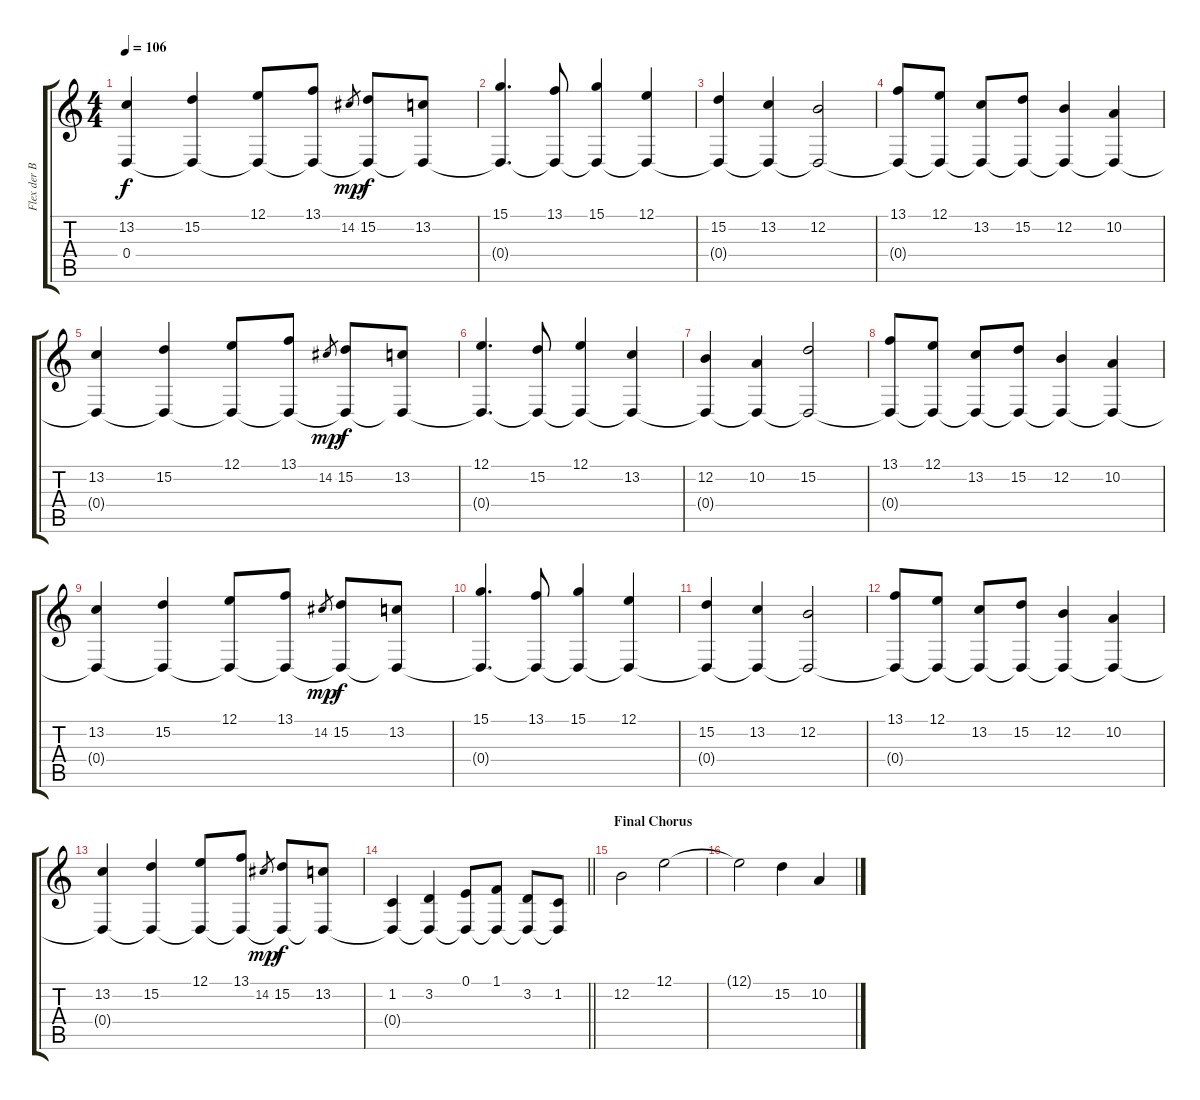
\track ("Flex der Biegsame" "Flex der B") {instrument bagpipe}
\staff {score tabs}
\tuning (E4 B3 G3 D3 A2 E2) {hide}
\ts (4 4)
\tempo 106
\clef g2
\ks c
(13.2 0.4{t}).4{dy f} (15.2 0.4{t}).4 (12.1 0.4{t}).8 (13.1 0.4{t}).8 14.2.8{gr dy mp} (15.2 0.4{t}).8{dy f} (13.2 0.4{t}).8 |
(15.1 0.4{t}).4{d} (13.1 0.4{t}).8 (15.1 0.4{t}).4 (12.1 0.4{t}).4 |
(15.2 0.4{t}).4 (13.2 0.4{t}).4 (12.2 0.4{t}).2 |
(13.1 0.4{t}).8 (12.1 0.4{t}).8 (13.2 0.4{t}).8 (15.2 0.4{t}).8 (12.2 0.4{t}).4 (10.2 0.4{t}).4 |
(13.2 0.4{t}).4 (15.2 0.4{t}).4 (12.1 0.4{t}).8 (13.1 0.4{t}).8 14.2.8{gr dy mp} (15.2 0.4{t}).8{dy f} (13.2 0.4{t}).8 |
(12.1 0.4{t}).4{d} (15.2 0.4{t}).8 (12.1 0.4{t}).4 (13.2 0.4{t}).4 |
(12.2 0.4{t}).4 (10.2 0.4{t}).4 (15.2 0.4{t}).2 |
(13.1 0.4{t}).8 (12.1 0.4{t}).8 (13.2 0.4{t}).8 (15.2 0.4{t}).8 (12.2 0.4{t}).4 (10.2 0.4{t}).4 |
(13.2 0.4{t}).4 (15.2 0.4{t}).4 (12.1 0.4{t}).8 (13.1 0.4{t}).8 14.2.8{gr dy mp} (15.2 0.4{t}).8{dy f} (13.2 0.4{t}).8 |
(15.1 0.4{t}).4{d} (13.1 0.4{t}).8 (15.1 0.4{t}).4 (12.1 0.4{t}).4 |
(15.2 0.4{t}).4 (13.2 0.4{t}).4 (12.2 0.4{t}).2 |
(13.1 0.4{t}).8 (12.1 0.4{t}).8 (13.2 0.4{t}).8 (15.2 0.4{t}).8 (12.2 0.4{t}).4 (10.2 0.4{t}).4 |
(13.2 0.4{t}).4 (15.2 0.4{t}).4 (12.1 0.4{t}).8 (13.1 0.4{t}).8 14.2.8{gr dy mp} (15.2 0.4{t}).8{dy f} (13.2 0.4{t}).8 |
\barLineRight lightlight
(1.2 0.4{t}).4 (3.2 0.4{t}).4 (0.1 0.4{t}).8 (1.1 0.4{t}).8 (3.2 0.4{t}).8 (1.2 0.4{t}).8 |
\section ("" "Final Chorus")
12.2.2 12.1.2 |
12.1{t}.2 15.2.4 10.2.4
